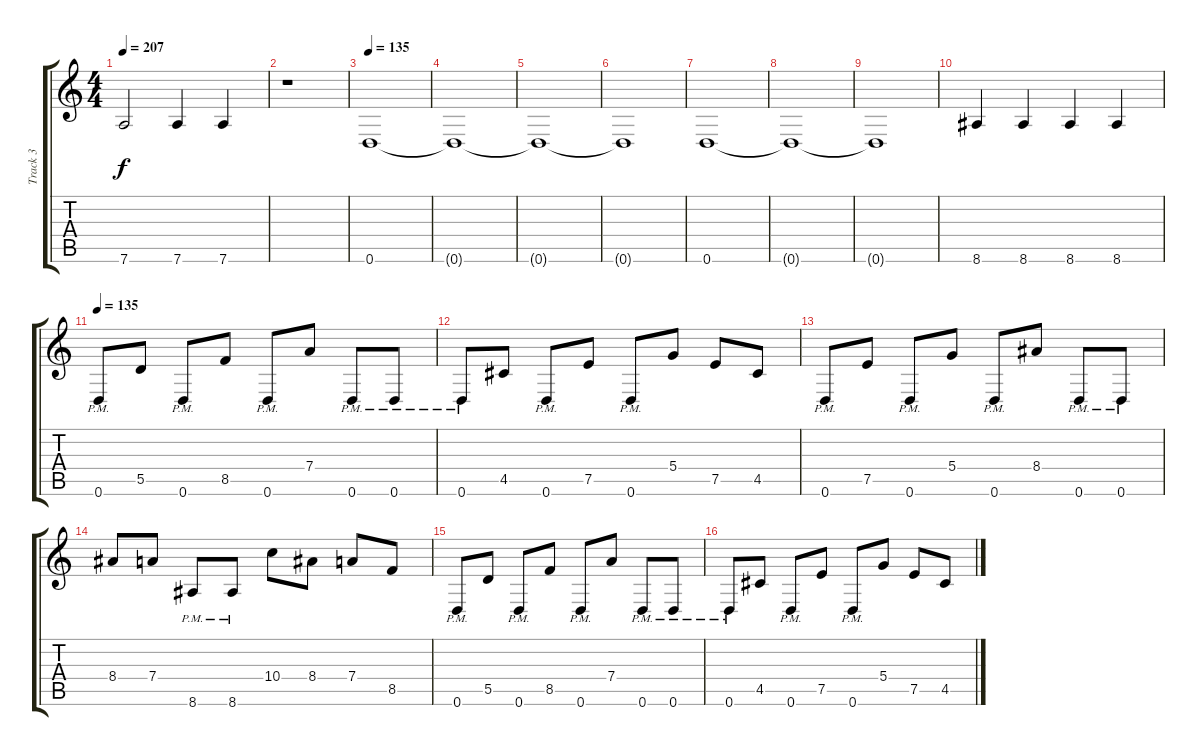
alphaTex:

\track ("Track 3" "Track 3") {instrument electricbasspick}
\staff {score tabs}
\tuning (E4 B3 G3 D3 A2 D2) {hide}
\ts (4 4)
\tempo 207
\clef g2
\ks c
7.6.2{dy f} 7.6.4 7.6.4 |
r.1 |
\tempo 135
0.6.1 |
0.6{t}.1 |
0.6{t}.1 |
0.6{t}.1 |
0.6.1 |
0.6{t}.1 |
0.6{t}.1 |
8.6.4 8.6.4 8.6.4 8.6.4 |
\tempo 135
0.6{pm}.8 5.5.8 0.6{pm}.8 8.5.8 0.6{pm}.8 7.4.8 0.6{pm}.8 0.6{pm}.8 |
0.6{pm}.8 4.5.8 0.6{pm}.8 7.5.8 0.6{pm}.8 5.4.8 7.5.8 4.5.8 |
0.6{pm}.8 7.5.8 0.6{pm}.8 5.4.8 0.6{pm}.8 8.4.8 0.6{pm}.8 0.6{pm}.8 |
8.4.8 7.4.8 8.6{pm}.8 8.6{pm}.8 10.4.8 8.4.8 7.4.8 8.5.8 |
0.6{pm}.8 5.5.8 0.6{pm}.8 8.5.8 0.6{pm}.8 7.4.8 0.6{pm}.8 0.6{pm}.8 |
0.6{pm}.8 4.5.8 0.6{pm}.8 7.5.8 0.6{pm}.8 5.4.8 7.5.8 4.5.8
